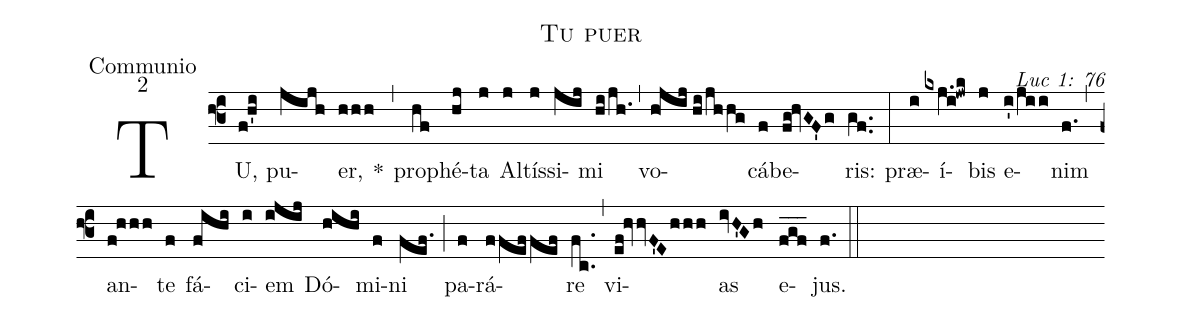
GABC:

name: Tu puer;
office-part: Communio;
mode: 2;
commentary: Luc 1: 76;
%%
(f3) TU,(f!h'i) pu(jijh)er,(hhh) *(,)
pro(hf)phé(hj)ta(j) Al(j)tís(j)si(jij)mi(hi/jh.) (,) vo(h!jij//hi/!jhhg)cá(f)be(fg!hvGF'g)ris:(gf..) (:)
præ(i)í(kxj.i!jwk)bis(j) e(i'/jii)nim(f.) (,) an(f!hhh)te(f) fá(fihi)ci(i)em(ijij) Dó(hihi)mi(f)ni(fef.) (;) pa(f)rá(ffeffef)re(fc..) (,) vi(ef!hvvF'Ehhh)as(ivH'Gh) e(f_g_f_)jus.(f.) (::)
